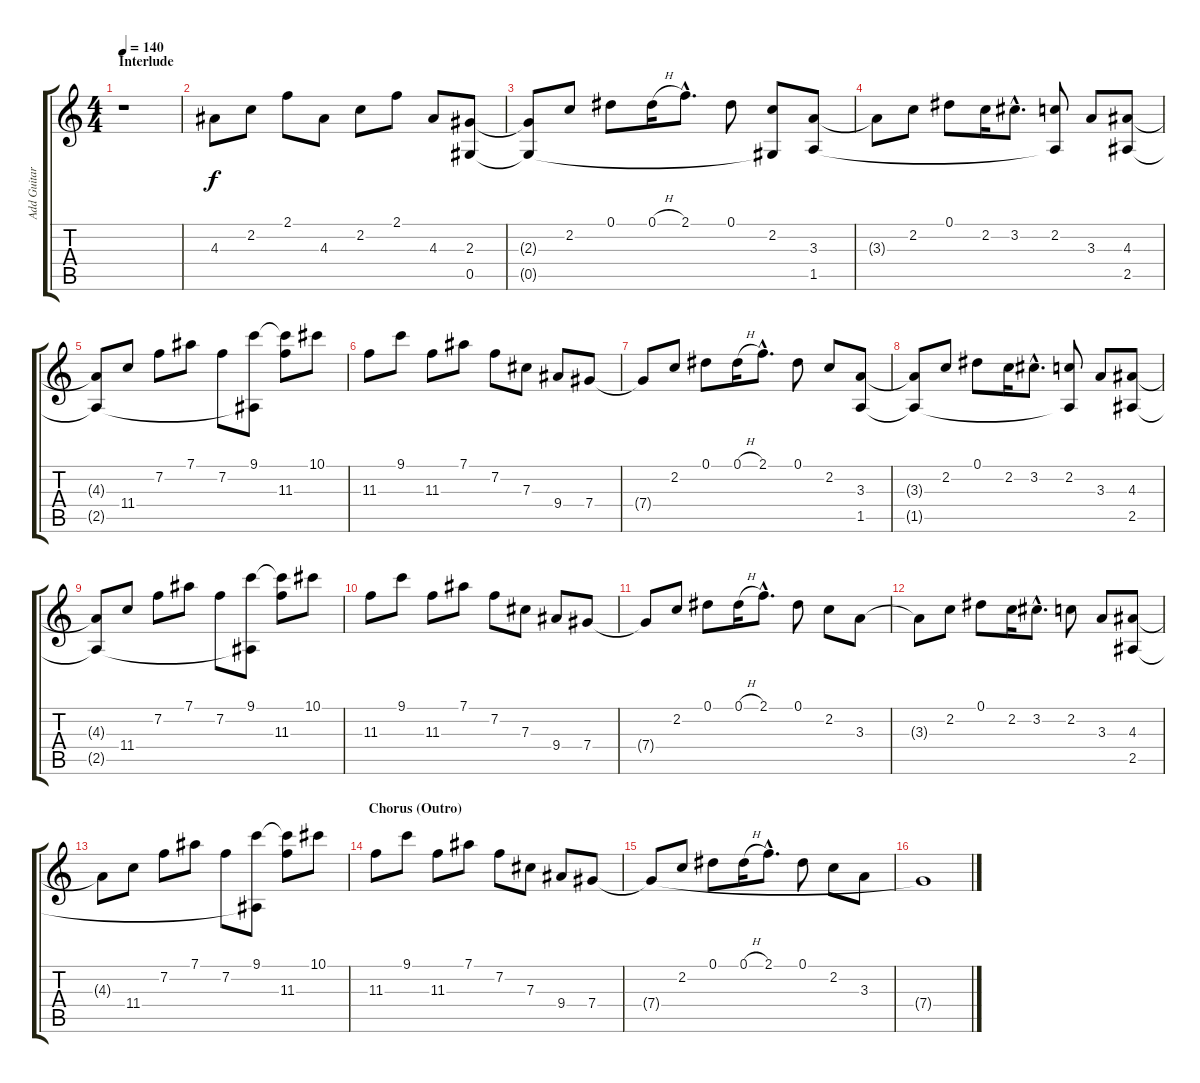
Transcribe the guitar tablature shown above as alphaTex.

\track ("Add Guitar" "Add Guitar") {instrument electricguitarclean}
\staff {score tabs}
\tuning (Eb4 Bb3 Gb3 Db3 Ab2 Eb2) {hide}
\ts (4 4)
\section ("" "Interlude")
\tempo 140
\clef g2
\ks c
r.1{dy f} |
4.3.8 2.2.8 2.1.8 4.3.8 2.2.8 2.1.8 4.3.8 (2.3 0.5).8 |
(2.3{t} 0.5{t}).8 2.2.8 0.1.8 0.1{h}.16 2.1{hac}.8{d} 0.1.8 (2.2 0.5{t}).8 (3.3 1.5).8 |
3.3{t}.8 2.2.8 0.1.8 2.2.16 3.2{hac}.8{d} (2.2 1.5{t}).8 3.3.8 (4.3 2.5).8 |
(4.3{t} 2.5{t}).8 11.4.8 7.2.8 7.1.8 7.2.8 (9.1 2.5{t}).8 (9.1{t} 11.3).8 10.1.8 |
11.3.8 9.1.8 11.3.8 7.1.8 7.2.8 7.3.8 9.4.8 7.4.8 |
7.4{t}.8 2.2.8 0.1.8 0.1{h}.16 2.1{hac}.8{d} 0.1.8 2.2.8 (3.3 1.5).8 |
(3.3{t} 1.5{t}).8 2.2.8 0.1.8 2.2.16 3.2{hac}.8{d} (2.2 1.5{t}).8 3.3.8 (4.3 2.5).8 |
(4.3{t} 2.5{t}).8 11.4.8 7.2.8 7.1.8 7.2.8 (9.1 2.5{t}).8 (9.1{t} 11.3).8 10.1.8 |
11.3.8 9.1.8 11.3.8 7.1.8 7.2.8 7.3.8 9.4.8 7.4.8 |
7.4{t}.8 2.2.8 0.1.8 0.1{h}.16 2.1{hac}.8{d} 0.1.8 2.2.8 3.3.8 |
3.3{t}.8 2.2.8 0.1.8 2.2.16 3.2{hac}.8{d} 2.2.8 3.3.8 (4.3 2.5).8 |
4.3{t}.8 11.4.8 7.2.8 7.1.8 7.2.8 (9.1 2.5{t}).8 (9.1{t} 11.3).8 10.1.8 |
\section ("" "Chorus (Outro)")
11.3.8 9.1.8 11.3.8 7.1.8 7.2.8 7.3.8 9.4.8 7.4.8 |
7.4{t}.8 2.2.8 0.1.8 0.1{h}.16 2.1{hac}.8{d} 0.1.8 2.2.8 3.3.8 |
7.4{t}.1
